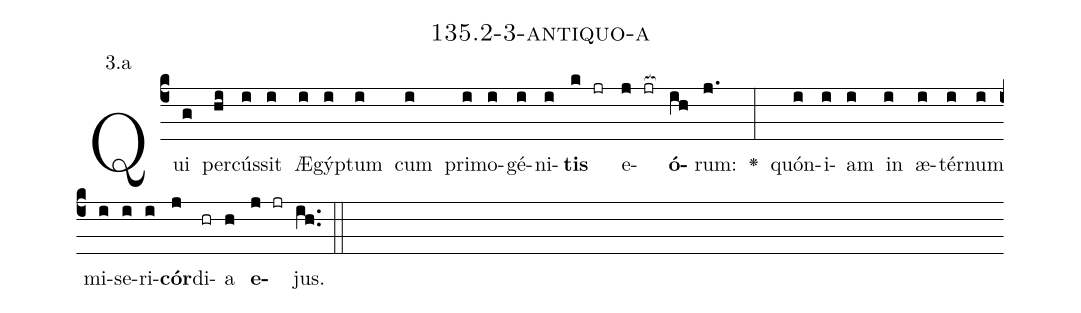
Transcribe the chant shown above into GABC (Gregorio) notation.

name: 135.2-3-antiquo-a;
annotation: 3.a;
%%
(c4)Qui(g) per(hi)cús(i)sit(i) Æ(i)gýp(i)tum(i) cum(i) pri(i)mo(i)gé(i)ni(i)<b>tis</b>(k jr) e(j jr[ocb:1{])<b>ó</b>(ih[ocb:0}])rum:(j.) <v>\greheightstar</v>(:) quón(i)i(i)am(i) in(i) æ(i)tér(i)num(i) mi(i)se(i)ri(i)<b>cór</b>(j)di(hr)a(h) <b>e</b>(j jr)jus.(ih..) (::)


%E(i) u(i) o(j) u(h) a(j) e.(ih..) (::)
